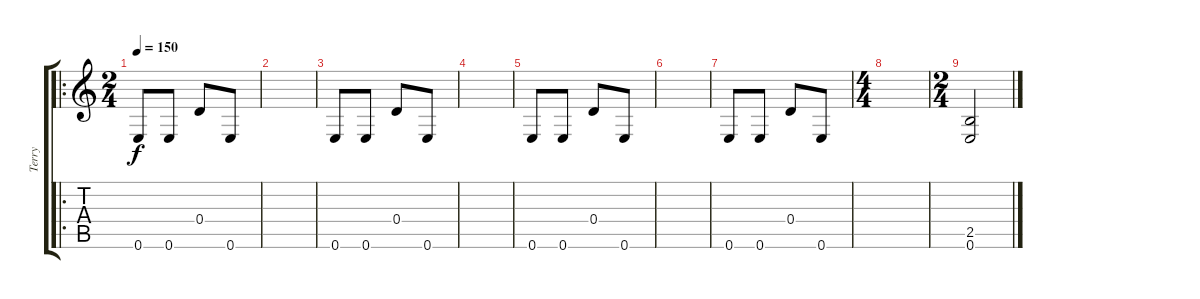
\track ("Terry" "Terry") {instrument overdrivenguitar}
\staff {score tabs}
\tuning (E4 B3 G3 D3 A2 E2) {hide}
\ro
\ts (2 4)
\tempo 150
\clef g2
\ks c
0.6.8{dy f} 0.6.8 0.4.8 0.6.8 |
|
0.6.8 0.6.8 0.4.8 0.6.8 |
|
0.6.8 0.6.8 0.4.8 0.6.8 |
|
0.6.8 0.6.8 0.4.8 0.6.8 |
\ts (4 4)
|
\ts (2 4)
(2.5 0.6).2
